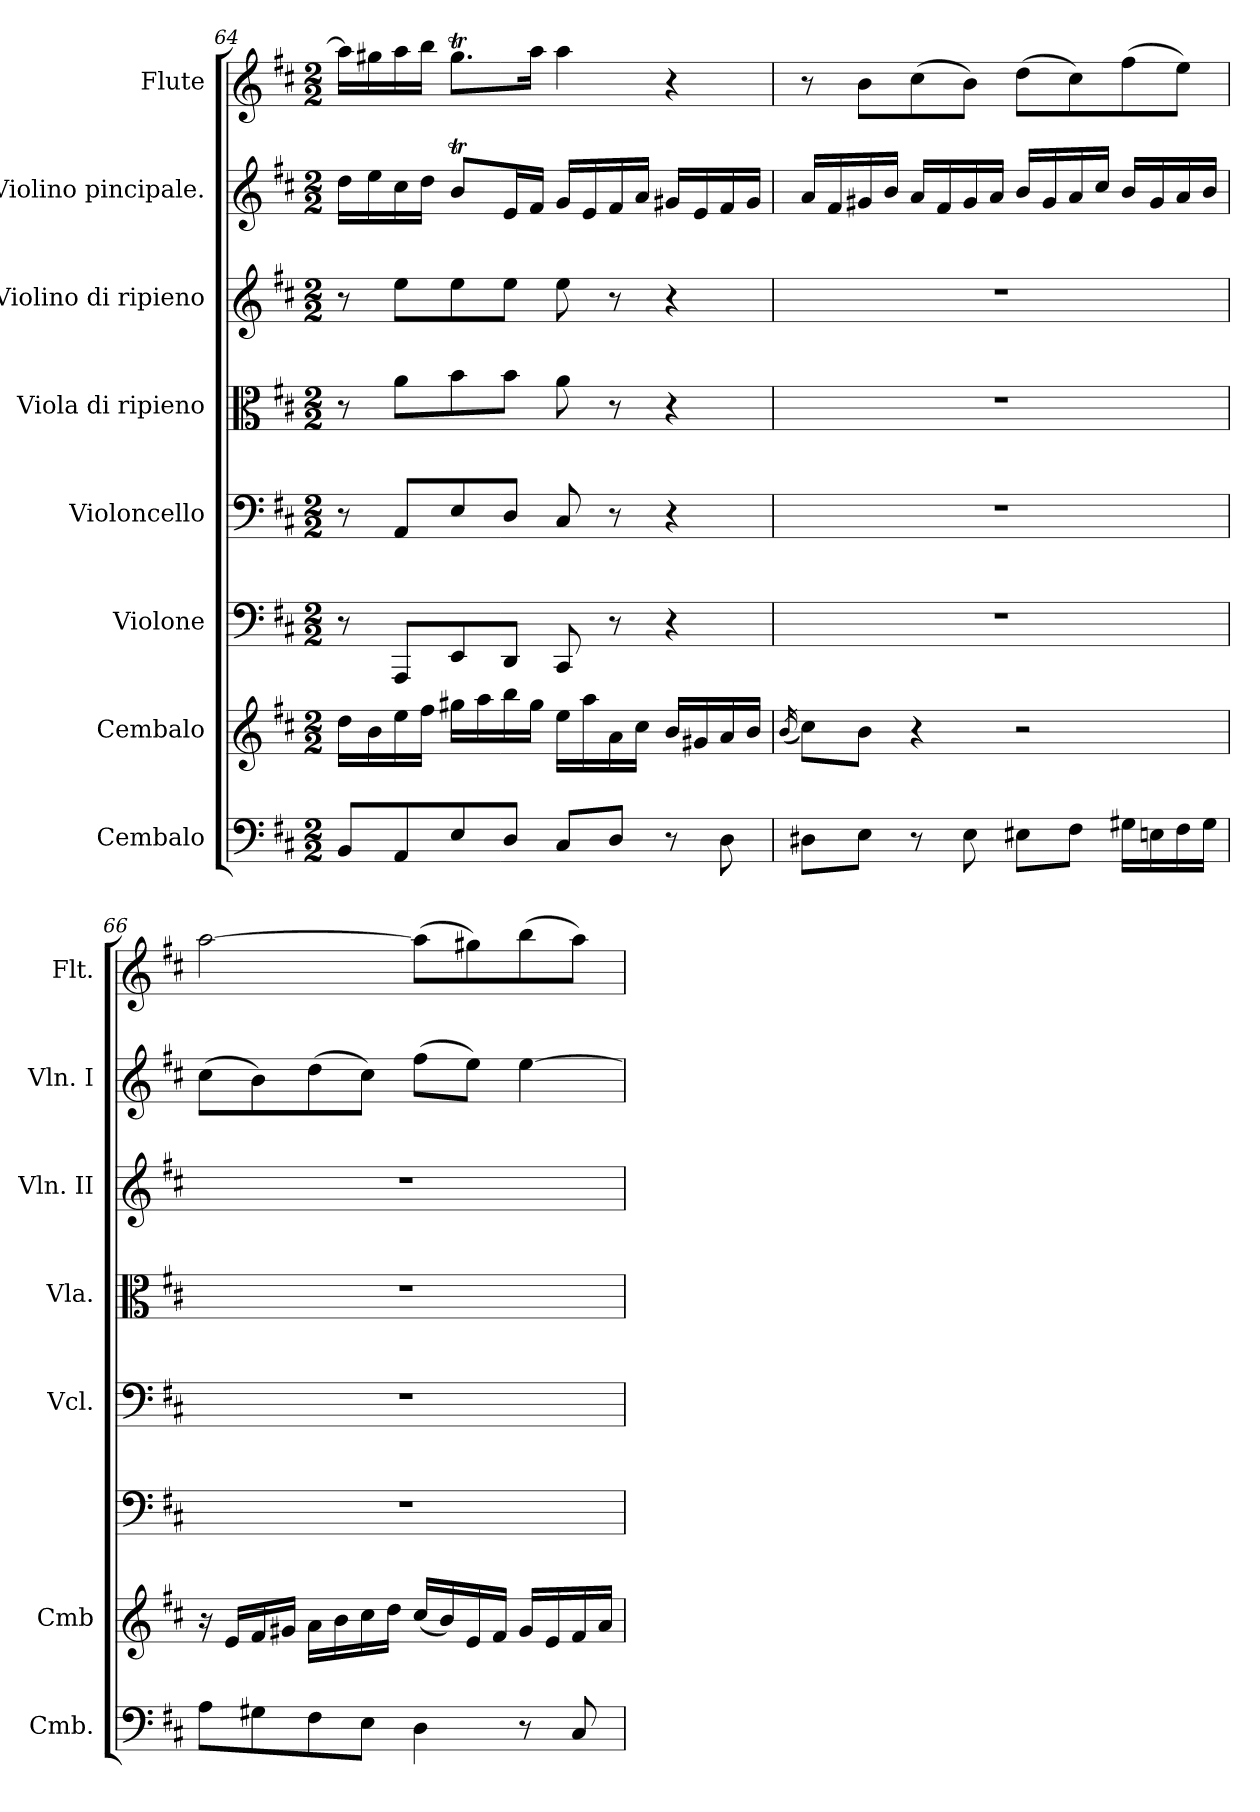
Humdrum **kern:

**kern	**kern	**kern	**kern	**kern	**kern	**kern	**kern
*part8	*part7	*part6	*part5	*part4	*part3	*part2	*part1
*staff8	*staff7	*staff6	*staff5	*staff4	*staff3	*staff2	*staff1
*I"Cembalo	*I"Cembalo	*I"Violone	*I"Violoncello	*I"Viola di ripieno	*I"Violino di ripieno	*I"Violino pincipale.	*I"Flute
*I'Cmb.	*I'Cmb	*	*I'Vcl.	*I'Vla.	*I'Vln. II	*I'Vln. I	*I'Flt.
!!LO:LB:g=z
*clefF4	*clefG2	*clefF4	*clefF4	*clefC3	*clefG2	*clefG2	*clefG2
*	*	*ITrd7c12	*	*	*	*	*
*k[f#c#]	*k[f#c#]	*k[f#c#]	*k[f#c#]	*k[f#c#]	*k[f#c#]	*k[f#c#]	*k[f#c#]
*D:	*D:	*D:	*D:	*D:	*D:	*D:	*D:
*M2/2	*M2/2	*M2/2	*M2/2	*M2/2	*M2/2	*M2/2	*M2/2
=64	=64	=64	=64	=64	=64	=64	=64
8BB/L	16dd\LL	8r	8r	8r	8r	16dd\LL	16aa\LL]
.	16b\	.	.	.	.	16ee\	16gg#X\
8AA/	16ee\	8AAAA/L	8AA/L	8a\L	8ee\L	16cc#\	16aa\
.	16ff#\JJ	.	.	.	.	16dd\JJ	16bb\JJ
8E/	16gg#X\LL	8EEE/	8E/	8b\	8ee\	8bT/L	8.gg#t\L
.	16aa\	.	.	.	.	.	.
8D/J	16bb\	8DDD/J	8D/J	8b\J	8ee\J	16e/L	.
.	16gg#\JJ	.	.	.	.	16f#/JJ	16aa\Jk
8C#/L	16ee\LL	8CCC#/	8C#/	8a\	8ee\	16g/LL	4aa\
.	16aa\	.	.	.	.	16e/	.
8D/J	16a\	8r	8r	8r	8r	16f#/	.
.	16cc#\JJ	.	.	.	.	16a/JJ	.
8r	16b/LL	4r	4r	4r	4r	16g#X/LL	4r
.	16g#X/	.	.	.	.	16e/	.
8D\	16a/	.	.	.	.	16f#/	.
.	16b/JJ	.	.	.	.	16g#/JJ	.
=65	=65	=65	=65	=65	=65	=65	=65
.	(<16qb/	.	.	.	.	.	.
8D#X\L	8cc#\L)	1r	1r	1r	1r	16a/LL	8r
.	.	.	.	.	.	16f#/	.
8E\J	8b\J	.	.	.	.	16g#X/	8b\L
.	.	.	.	.	.	16b/JJ	.
8r	4r	.	.	.	.	16a/LL	(>8cc#\
.	.	.	.	.	.	16f#/	.
8E\	.	.	.	.	.	16g#/	8b\J)
.	.	.	.	.	.	16a/JJ	.
8E#X\L	2r	.	.	.	.	16b/LL	(>8dd\L
.	.	.	.	.	.	16g#/	.
8F#\J	.	.	.	.	.	16a/	8cc#\)
.	.	.	.	.	.	16cc#/JJ	.
16G#X\LL	.	.	.	.	.	16b/LL	(>8ff#\
16En\	.	.	.	.	.	16g#/	.
16F#\	.	.	.	.	.	16a/	8ee\J)
16G#\JJ	.	.	.	.	.	16b/JJ	.
=66	=66	=66	=66	=66	=66	=66	=66
8A\L	16r	1r	1r	1r	1r	(>8cc#\L	[2aa\
.	16e/LL	.	.	.	.	.	.
8G#X\	16f#/	.	.	.	.	8b\)	.
.	16g#X/JJ	.	.	.	.	.	.
8F#\	16a\LL	.	.	.	.	(>8dd\	.
.	16b\	.	.	.	.	.	.
8E\J	16cc#\	.	.	.	.	8cc#\J)	.
.	16dd\JJ	.	.	.	.	.	.
4D\	(<16cc#/LL	.	.	.	.	(>8ff#\L	(>8aa\L]
.	16b/)	.	.	.	.	.	.
.	16e/	.	.	.	.	8ee\J)	8gg#X\)
.	16f#/JJ	.	.	.	.	.	.
8r	16g#/LL	.	.	.	.	[4ee\	(>8bb\
.	16e/	.	.	.	.	.	.
8C#/	16f#/	.	.	.	.	.	8aa\J)
.	16a/JJ	.	.	.	.	.	.
=	=	=	=	=	=	=	=
*-	*-	*-	*-	*-	*-	*-	*-
